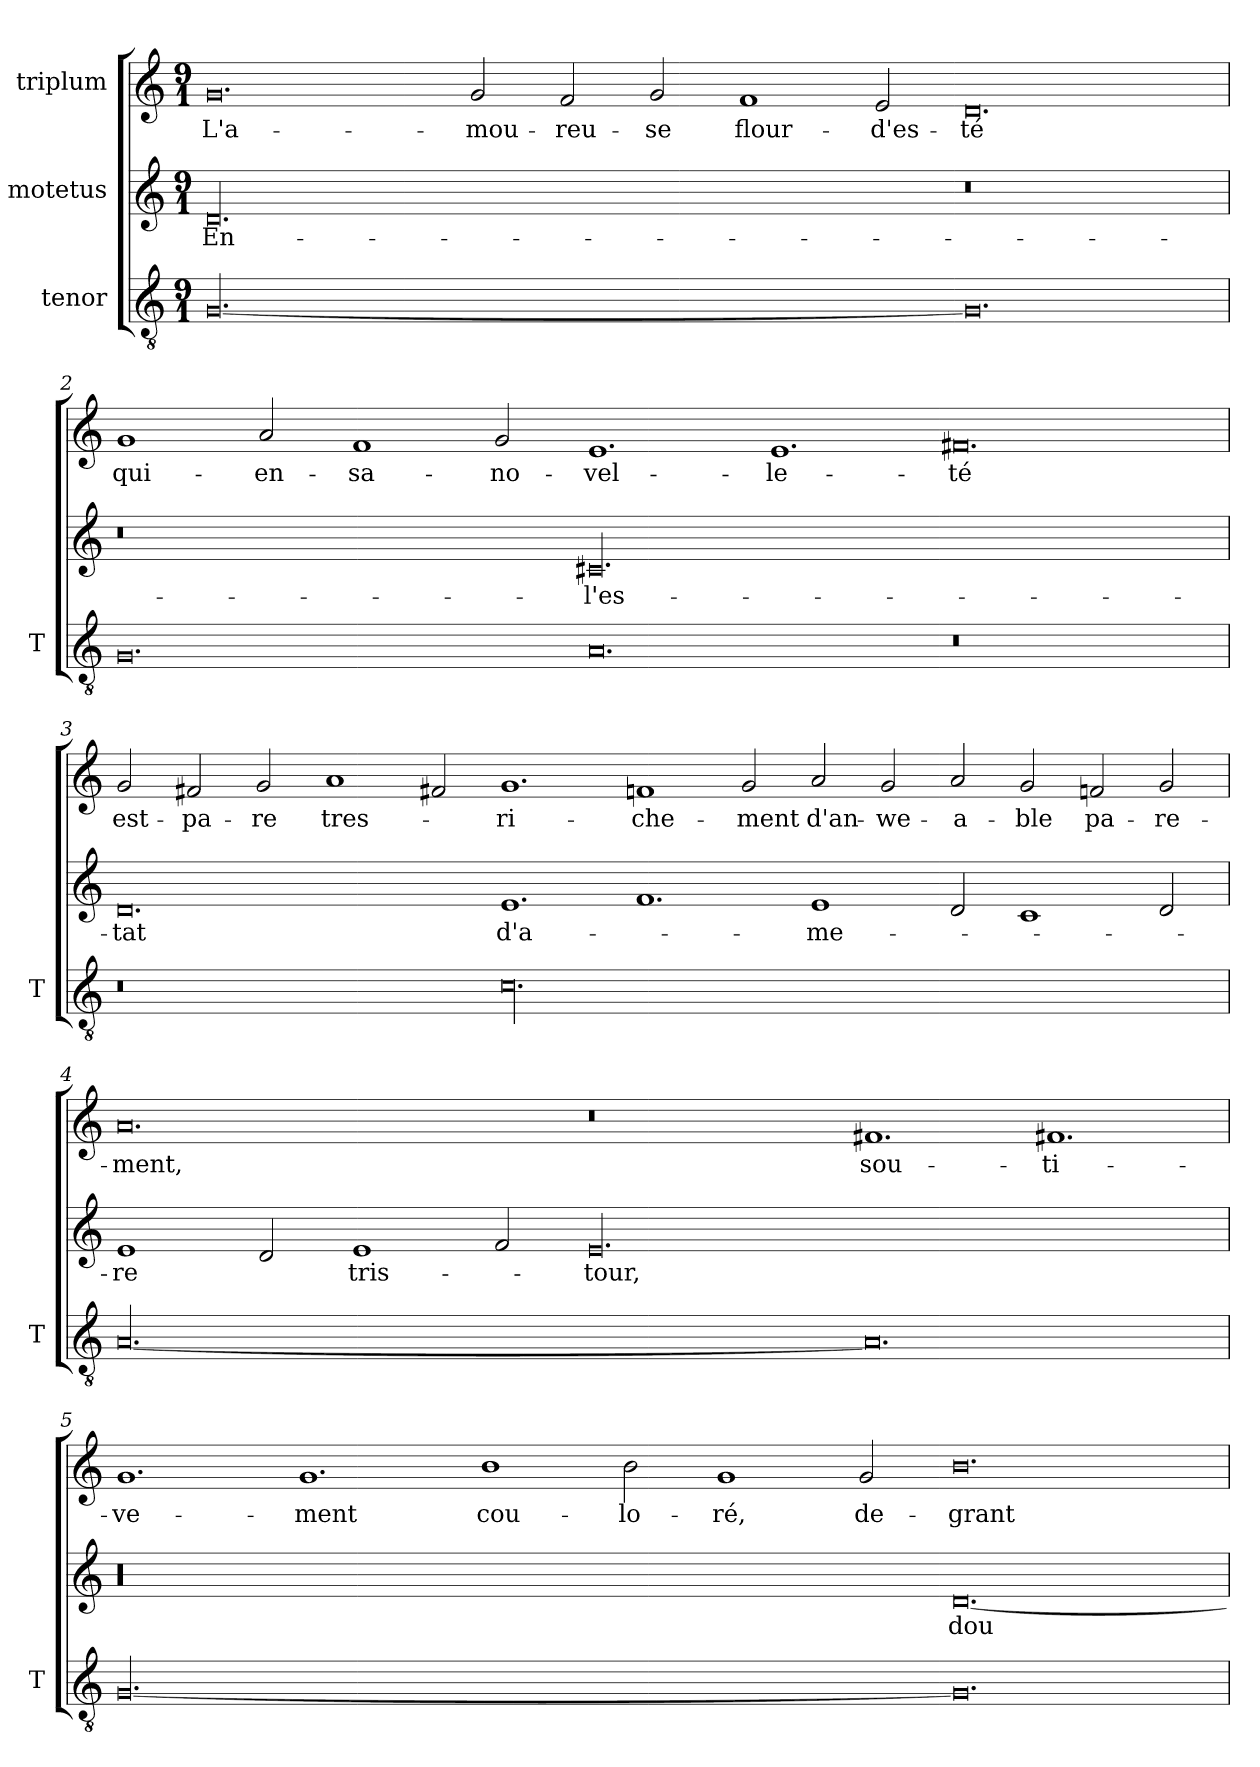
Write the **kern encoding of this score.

**kern	**kern	**text	**kern	**text
*part3	*part2	*part2	*part1	*part1
*staff3	*staff2	*staff2	*staff1	*staff1
*I"tenor	*I"motetus	*	*I"triplum	*
*I'T	*	*	*	*
*clefGv2	*clefG2	*	*clefG2	*
*k[]	*k[]	*	*k[]	*
*C:	*C:	*	*C:	*
*M9/1	*M9/1	*	*M9/1	*
=1	=1	=1	=1	=1
[00.G/	00.d/	En-	0.g/	L'a-
.	.	.	2g/	-mou-
.	.	.	2f/	-reu-
.	.	.	2g/	-se
.	.	.	1f/	flour-
.	.	.	2e/	d'es-
0.G/]	0.r	.	0.d/	-té
=2	=2	=2	=2	=2
0.G/	0.r	.	1g/	qui-
.	.	.	2a/	en-
.	.	.	1f/	sa-
.	.	.	2g/	no-
0.A/	00.c#X/	l'es-	1.e/	-vel-
.	.	.	1.e/	-le-
0.r	.	.	0.f#X/	-té
!!LO:LB:g=z
=3	=3	=3	=3	=3
0.r	0.d/	-tat	2g/	est-
.	.	.	2f#X/	pa-
.	.	.	2g/	-re
.	.	.	1a/	tres-
.	.	.	2f#X/	.
00.c\	1.e/	d'a-	1.g/	ri-
.	1.f/	.	1fn/	-che-
.	.	.	2g/	-ment
.	1e/	-me-	2a/	d'an-
.	.	.	2g/	-we-
.	2d/	.	2a/	-a-
.	1c/	.	2g/	-ble
.	.	.	2fn/	pa-
.	2d/	.	2g/	-re-
=4	=4	=4	=4	=4
[00.A/	1e/	-re	0.a/	-ment,
.	2d/	.	.	.
.	1e/	tris-	.	.
.	2f/	.	.	.
.	00.e/	-tour,	0.r	.
0.A/]	.	.	1.f#X/	sou-
.	.	.	1.f#X/	-ti-
!!LO:LB:g=z
=5	=5	=5	=5	=5
[00.G/	00.r	.	1.g/	-ve-
.	.	.	1.g/	-ment
.	.	.	1b\	cou-
.	.	.	2b\	-lo-
.	.	.	1g/	-ré,
.	.	.	2g/	de-
0.G/]	[0.d/	dou-	0.b\	grant-
=	=	=	=	=
*-	*-	*-	*-	*-
